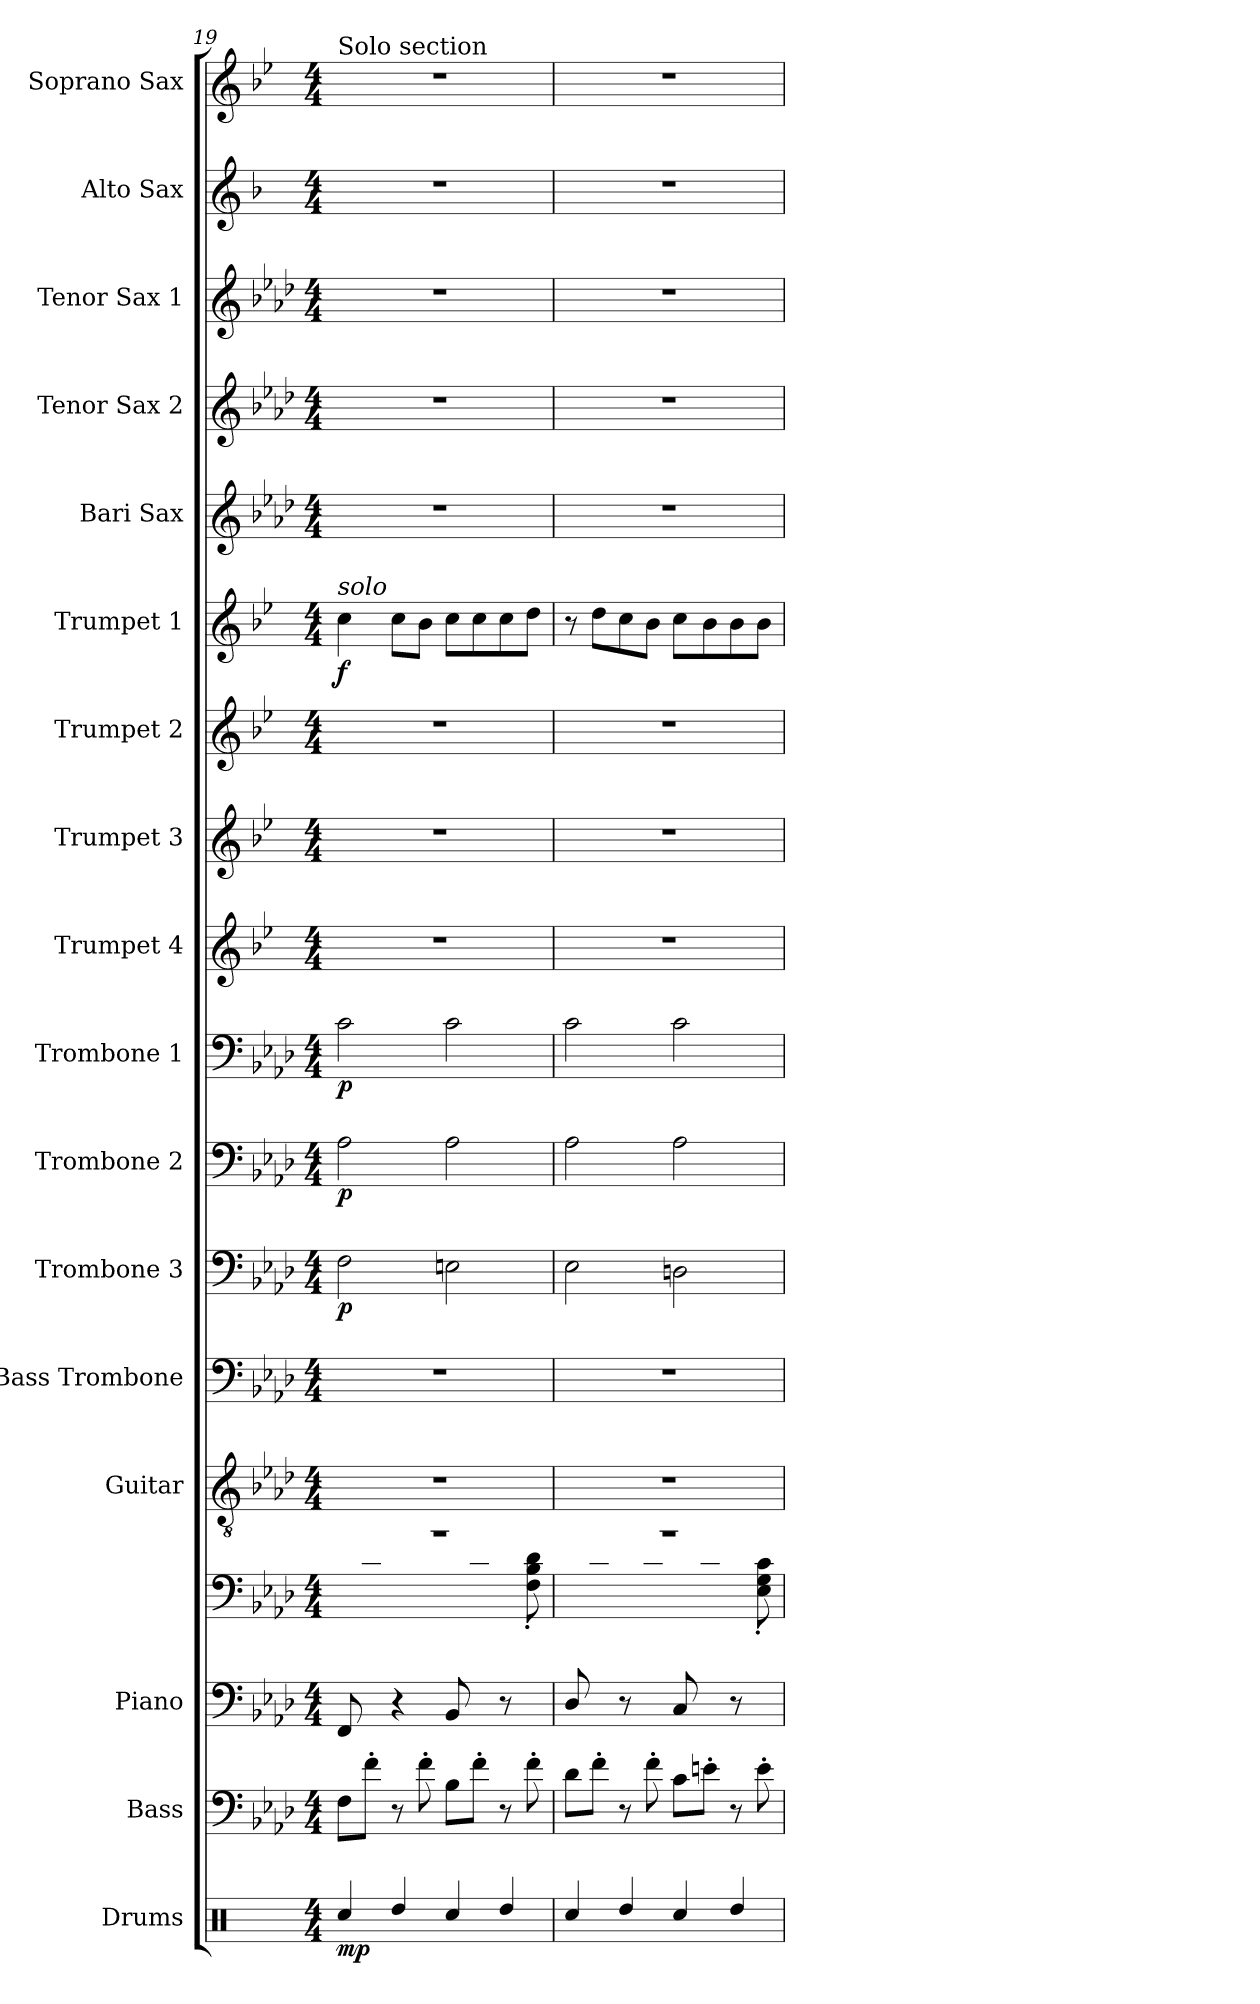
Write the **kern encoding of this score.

**kern	**dynam	**kern	**kern	**kern	**kern	**kern	**kern	**dynam	**kern	**dynam	**kern	**dynam	**kern	**kern	**kern	**kern	**dynam	**kern	**kern	**kern	**kern	**kern
*part17	*part17	*part16	*part15	*part15	*part14	*part13	*part12	*part12	*part11	*part11	*part10	*part10	*part9	*part8	*part7	*part6	*part6	*part5	*part4	*part3	*part2	*part1
*staff18	*staff18	*staff17	*staff16	*staff15	*staff14	*staff13	*staff12	*staff12	*staff11	*staff11	*staff10	*staff10	*staff9	*staff8	*staff7	*staff6	*staff6	*staff5	*staff4	*staff3	*staff2	*staff1
*I"Drums	*	*I"Bass	*I"Piano	*	*I"Guitar	*I"Bass Trombone	*I"Trombone 3	*	*I"Trombone 2	*	*I"Trombone 1	*	*I"Trumpet 4	*I"Trumpet 3	*I"Trumpet 2	*I"Trumpet 1	*	*I"Bari Sax	*I"Tenor Sax 2	*I"Tenor Sax 1	*I"Alto Sax	*I"Soprano Sax
*I'Drums	*	*I'Bass	*I'Pno.	*	*I'Gtr.	*I'B. Tbn.	*I'Tbn. 3	*	*I'Tbn. 2	*	*I'Tbn. 1	*	*I'Tpt. 4	*I'Tpt. 3	*I'Tpt. 2	*I'Tpt. 1	*	*I'Bari	*I'Tenor 2	*I'Tenor 1	*I'Alto 2	*I'S. Sax.
*clefX	*	*clefF4	*clefF4	*clefF4	*clefGv2	*clefF4	*clefF4	*	*clefF4	*	*clefF4	*	*clefG2	*clefG2	*clefG2	*clefG2	*	*clefG2	*clefG2	*clefG2	*clefG2	*clefG2
*	*	*ITrd7c12	*	*	*	*	*	*	*	*	*	*	*ITrd1c2	*ITrd1c2	*ITrd1c2	*ITrd1c2	*	*ITrd12c21	*ITrd8c14	*ITrd8c14	*ITrd5c9	*ITrd1c2
*k[]	*	*k[b-e-a-d-]	*k[b-e-a-d-]	*k[b-e-a-d-]	*k[b-e-a-d-]	*k[b-e-a-d-]	*k[b-e-a-d-]	*	*k[b-e-a-d-]	*	*k[b-e-a-d-]	*	*k[b-e-a-d-]	*k[b-e-a-d-]	*k[b-e-a-d-]	*k[b-e-a-d-]	*	*k[b-e-a-d-]	*k[b-e-a-d-]	*k[b-e-a-d-]	*k[b-e-a-d-]	*k[b-e-a-d-]
*M4/4	*	*M4/4	*M4/4	*M4/4	*M4/4	*M4/4	*M4/4	*	*M4/4	*	*M4/4	*	*M4/4	*M4/4	*M4/4	*M4/4	*	*M4/4	*M4/4	*M4/4	*M4/4	*M4/4
=19	=19	=19	=19	=19	=19	=19	=19	=19	=19	=19	=19	=19	=19	=19	=19	=19	=19	=19	=19	=19	=19	=19
*	*	*	*	*^	*	*	*	*	*	*	*	*	*	*	*	*	*	*	*	*	*	*
!	!	!	!	!	!	!	!	!	!	!	!	!	!	!	!	!	!	!	!	!	!	!	!LO:TX:t=Solo section
!	!	!	!	!	!	!	!	!	!	!	!	!	!	!	!	!	!LO:TX:a:i:t=solo	!	!	!	!	!	!
!	!LO:DY:b	!	!	!	!	!	!	!	!LO:DY:b	!	!LO:DY:b	!	!LO:DY:b	!	!	!	!	!LO:DY:b	!	!	!	!	!
4Rcc/	mp	8FF\L	8FF/L	1r	8ryy	1r	1r	2F\	p	2A-\	p	2c\	p	1r	1r	1r	4b-\	f	1r	1r	1r	1r	1r
.	.	8F'\J	8ryy	.	8F\' 8A-\' 8c\'J	.	.	.	.	.	.	.	.	.	.	.	.	.	.	.	.	.	.
4Rdd/	.	8r	4r	.	4.ryy	.	.	.	.	.	.	.	.	.	.	.	8b-\L	.	.	.	.	.	.
.	.	8F'\	.	.	.	.	.	.	.	.	.	.	.	.	.	.	8a-\J	.	.	.	.	.	.
4Rcc/	.	8BB-\L	8BB-/L	.	.	.	.	2En\	.	2A-\	.	2c\	.	.	.	.	8b-\L	.	.	.	.	.	.
.	.	8F'\J	8ryy	.	8F\' 8B-\' 8d-\'J	.	.	.	.	.	.	.	.	.	.	.	8b-\	.	.	.	.	.	.
4Rdd/	.	8r	8r	.	8ryy	.	.	.	.	.	.	.	.	.	.	.	8b-\	.	.	.	.	.	.
.	.	8F'\	8ryy	.	8F\' 8B-\' 8d-\'	.	.	.	.	.	.	.	.	.	.	.	8cc\J	.	.	.	.	.	.
!!LO:PB:g=z
=20	=20	=20	=20	=20	=20	=20	=20	=20	=20	=20	=20	=20	=20	=20	=20	=20	=20	=20	=20	=20	=20	=20	=20
4Rcc/	.	8D-\L	8D-/L	1r	8ryy	1r	1r	2E-\	.	2A-\	.	2c\	.	1r	1r	1r	8r	.	1r	1r	1r	1r	1r
.	.	8F'\J	8ryy	.	8F\' 8A-\' 8d-\'J	.	.	.	.	.	.	.	.	.	.	.	8cc\L	.	.	.	.	.	.
4Rdd/	.	8r	8r	.	8ryy	.	.	.	.	.	.	.	.	.	.	.	8b-\	.	.	.	.	.	.
.	.	8F'\	8ryy	.	8F\' 8A-\' 8d-\'	.	.	.	.	.	.	.	.	.	.	.	8a-\J	.	.	.	.	.	.
4Rcc/	.	8C\L	8C/L	.	8ryy	.	.	2Dn\	.	2A-\	.	2c\	.	.	.	.	8b-\L	.	.	.	.	.	.
.	.	8En'\J	8ryy	.	8En\' 8G\' 8c\'J	.	.	.	.	.	.	.	.	.	.	.	8a-\	.	.	.	.	.	.
4Rdd/	.	8r	8r	.	8ryy	.	.	.	.	.	.	.	.	.	.	.	8a-\	.	.	.	.	.	.
.	.	8E'\	8ryy	.	8E\' 8G\' 8c\'	.	.	.	.	.	.	.	.	.	.	.	8a-\J	.	.	.	.	.	.
*	*	*	*	*v	*v	*	*	*	*	*	*	*	*	*	*	*	*	*	*	*	*	*	*
=	=	=	=	=	=	=	=	=	=	=	=	=	=	=	=	=	=	=	=	=	=	=
*-	*-	*-	*-	*-	*-	*-	*-	*-	*-	*-	*-	*-	*-	*-	*-	*-	*-	*-	*-	*-	*-	*-
